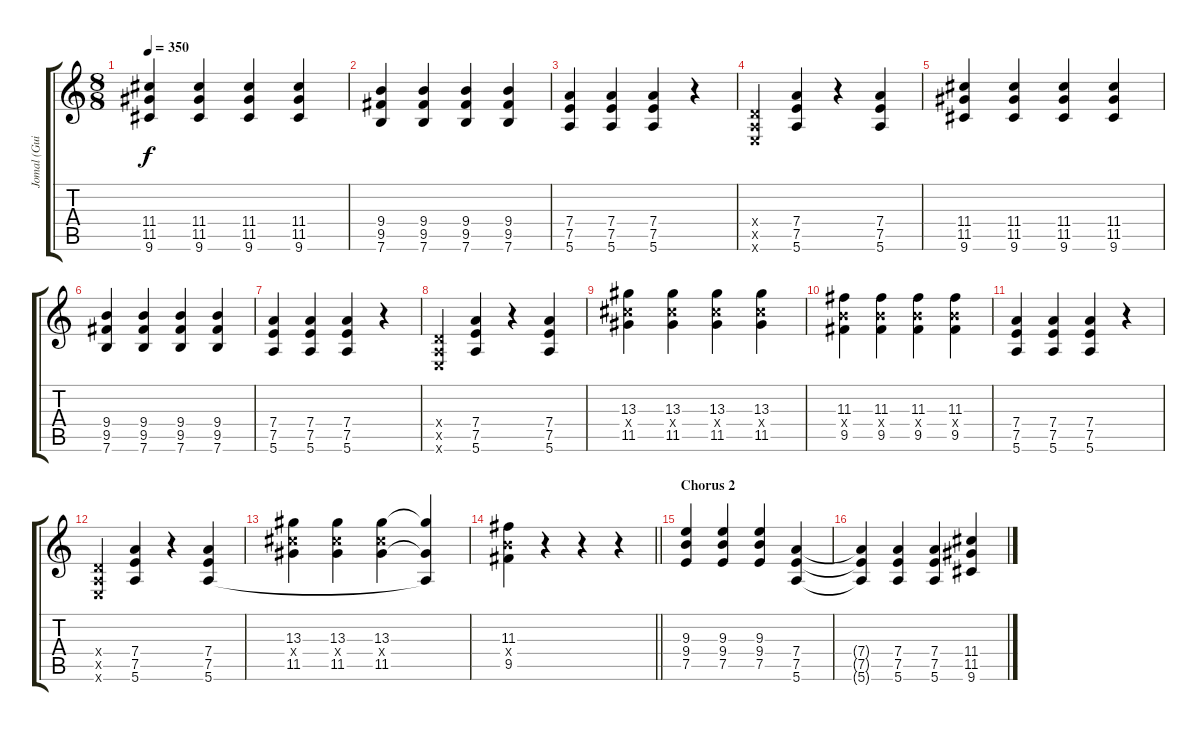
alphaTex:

\track ("Jomal (Guitar 1)" "Jomal (Gui") {solo instrument overdrivenguitar}
\staff {score tabs}
\tuning (E4 B3 G3 D3 A2 E2) {hide}
\ts (8 8)
\tempo 350
\clef g2
\ks c
(11.4 11.5 9.6).4{dy f} (11.4 11.5 9.6).4 (11.4 11.5 9.6).4 (11.4 11.5 9.6).4 |
(9.4 9.5 7.6).4 (9.4 9.5 7.6).4 (9.4 9.5 7.6).4 (9.4 9.5 7.6).4 |
(7.4 7.5 5.6).4 (7.4 7.5 5.6).4 (7.4 7.5 5.6).4 r.4 |
(0.4{x} 0.5{x} 0.6{x}).4 (7.4 7.5 5.6).4 r.4 (7.4 7.5 5.6).4 |
(11.4 11.5 9.6).4 (11.4 11.5 9.6).4 (11.4 11.5 9.6).4 (11.4 11.5 9.6).4 |
(9.4 9.5 7.6).4 (9.4 9.5 7.6).4 (9.4 9.5 7.6).4 (9.4 9.5 7.6).4 |
(7.4 7.5 5.6).4 (7.4 7.5 5.6).4 (7.4 7.5 5.6).4 r.4 |
(0.4{x} 0.5{x} 0.6{x}).4 (7.4 7.5 5.6).4 r.4 (7.4 7.5 5.6).4 |
(13.3 11.4{x} 11.5).4 (13.3 11.4{x} 11.5).4 (13.3 11.4{x} 11.5).4 (13.3 11.4{x} 11.5).4 |
(11.3 9.4{x} 9.5).4 (11.3 9.4{x} 9.5).4 (11.3 9.4{x} 9.5).4 (11.3 9.4{x} 9.5).4 |
(7.4 7.5 5.6).4 (7.4 7.5 5.6).4 (7.4 7.5 5.6).4 r.4 |
(0.4{x} 0.5{x} 0.6{x}).4 (7.4 7.5 5.6).4 r.4 (7.4 7.5 5.6).4 |
(13.3 11.4{x} 11.5).4 (13.3 11.4{x} 11.5).4 (13.3 11.4{x} 11.5).4 (13.3{t} 11.5{t} 5.6{t}).4 |
\barLineRight lightlight
(11.3 9.4{x} 9.5).4 r.4 r.4 r.4 |
\section ("" "Chorus 2")
(9.3 9.4 7.5).4 (9.3 9.4 7.5).4 (9.3 9.4 7.5).4 (7.4 7.5 5.6).4 |
(7.4{t} 7.5{t} 5.6{t}).4 (7.4 7.5 5.6).4 (7.4 7.5 5.6).4 (11.4 11.5 9.6).4
